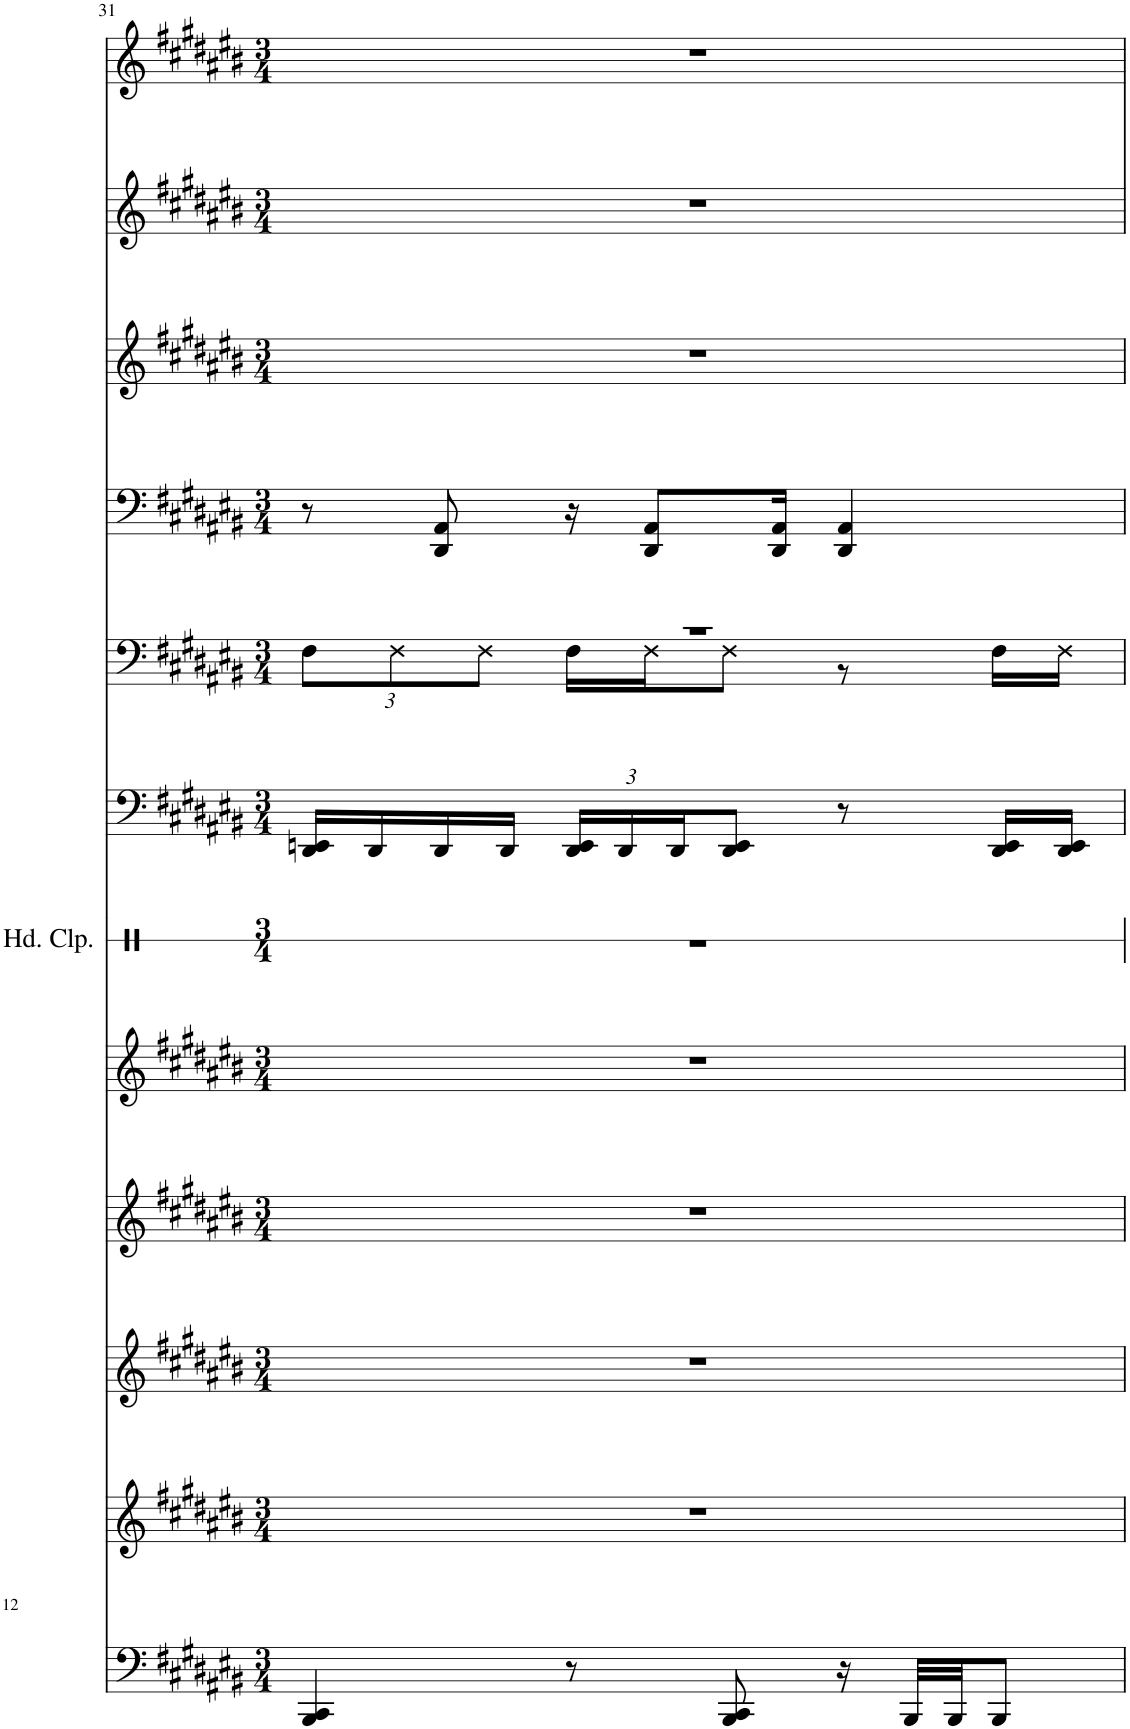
**kern	**kern	**kern	**kern	**kern	**kern	**kern	**kern	**kern	**kern	**kern	**kern
*part12	*part11	*part10	*part9	*part8	*part7	*part6	*part5	*part4	*part3	*part2	*part1
*staff12	*staff11	*staff10	*staff9	*staff8	*staff7	*staff6	*staff5	*staff4	*staff3	*staff2	*staff1
*I"Taiko	*I"Tuned Gong	*I"Temple Block	*I"Tamtam	*I"KenDang	*I"拍手	*I"Claps	*I"Claps	*I"Cello	*I"Flute 1 &amp; 2	*I"Solo Flute	*I"Choir
*	*	*	*	*	*	*	*	*	*	*	*I'Ch
!!LO:PB:g=z
*clefF4	*clefG2	*clefG2	*clefG2	*clefG2	*clefX	*clefF4	*clefX	*clefF4	*clefG2	*clefG2	*clefG2
*k[f#c#g#d#a#e#b#]	*k[f#c#g#d#a#e#b#]	*k[f#c#g#d#a#e#b#]	*k[f#c#g#d#a#e#b#]	*k[f#c#g#d#a#e#b#]	*k[]	*k[f#c#g#d#a#e#b#]	*k[f#c#g#d#a#e#b#]	*k[f#c#g#d#a#e#b#]	*k[f#c#g#d#a#e#b#]	*k[f#c#g#d#a#e#b#]	*k[f#c#g#d#a#e#b#]
*M3/4	*M3/4	*M3/4	*M3/4	*M3/4	*M3/4	*M3/4	*M3/4	*M3/4	*M3/4	*M3/4	*M3/4
=31	=31	=31	=31	=31	=31	=31	=31	=31	=31	=31	=31
*	*	*	*	*	*	*	*^	*	*	*	*
*	*	*	*	*	*	*	*	*Xbrackettup	*	*	*	*
4BBB#/ 4CC#/	2.r	2.r	2.r	2.r	2.r	16DD#/ 16EEn/LL	2.r	12ddn\L	8r	2.r	2.r	2.r
.	.	.	.	.	.	16DD#/	.	.	.	.	.	.
.	.	.	.	.	.	.	.	12dd\	.	.	.	.
.	.	.	.	.	.	16DD#/	.	.	8DD#/ 8AA#/	.	.	.
.	.	.	.	.	.	.	.	12dd\J	.	.	.	.
.	.	.	.	.	.	16DD#/JJ	.	.	.	.	.	.
*	*	*	*	*	*	*Xbrackettup	*	*	*	*	*	*
8r	.	.	.	.	.	24DD#/ 24EE/LL	.	16dd\LL	16r	.	.	.
.	.	.	.	.	.	24DD#/	.	.	.	.	.	.
.	.	.	.	.	.	.	.	16dd\J	8DD#/ 8AA#/L	.	.	.
.	.	.	.	.	.	24DD#/J	.	.	.	.	.	.
8BBB#/ 8CC#/	.	.	.	.	.	8DD#/ 8EE/J	.	8dd\J	.	.	.	.
.	.	.	.	.	.	.	.	.	16DD#/ 16AA#/Jk	.	.	.
16r	.	.	.	.	.	8r	.	8r	4DD#/ 4AA#/	.	.	.
32BBB#/LLL	.	.	.	.	.	.	.	.	.	.	.	.
32BBB#/JJ	.	.	.	.	.	.	.	.	.	.	.	.
8BBB#/J	.	.	.	.	.	16DD#/ 16EE/LL	.	16dd\LL	.	.	.	.
.	.	.	.	.	.	16DD#/ 16EE/JJ	.	16dd\JJ	.	.	.	.
*	*	*	*	*	*	*	*v	*v	*	*	*	*
=	=	=	=	=	=	=	=	=	=	=	=
*-	*-	*-	*-	*-	*-	*-	*-	*-	*-	*-	*-
